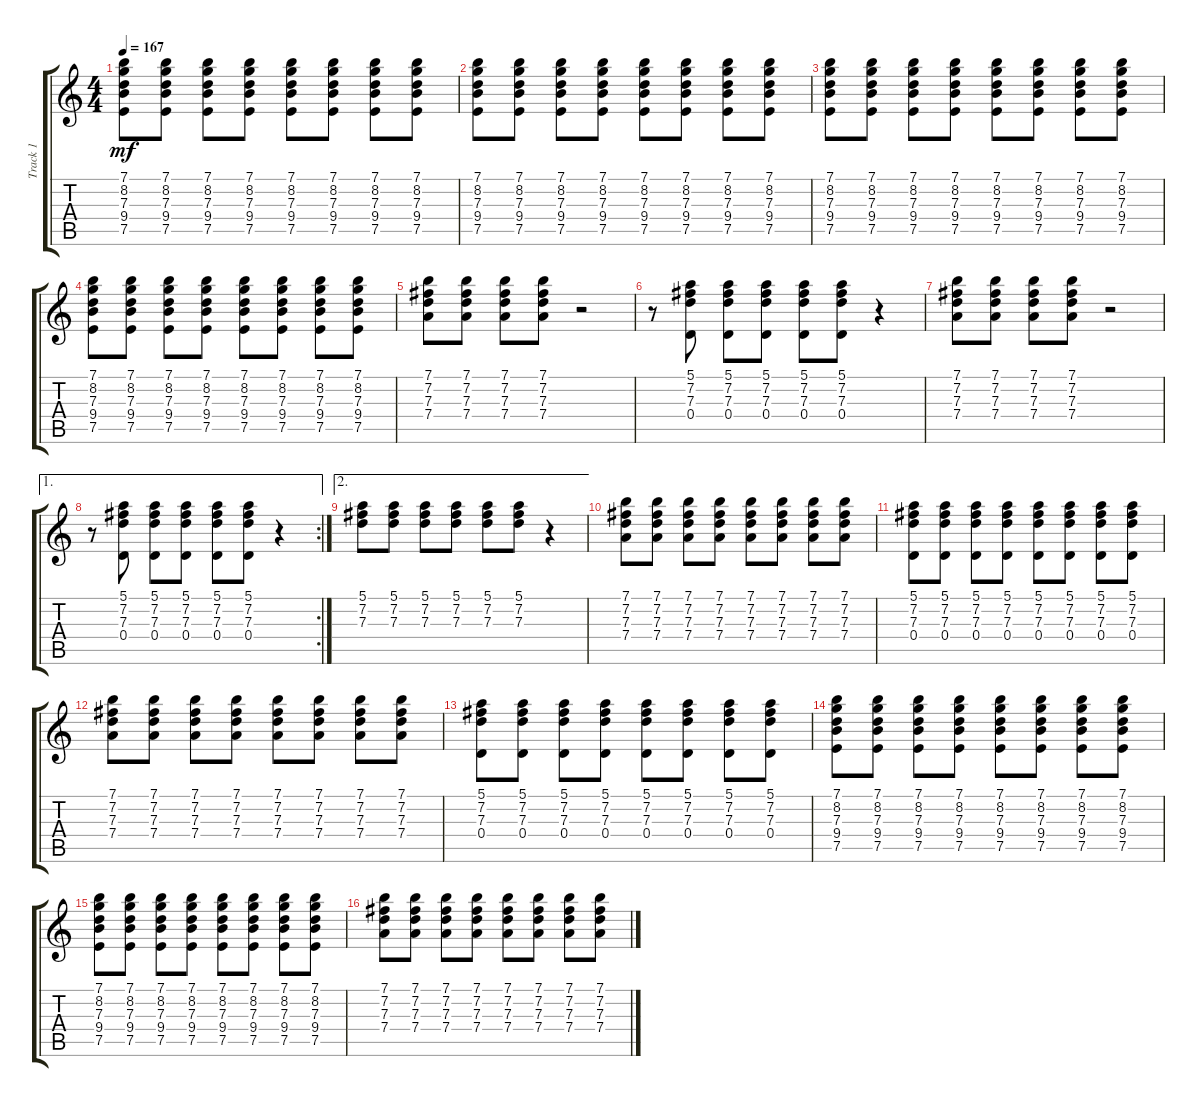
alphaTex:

\track ("Track 1" "Track 1") {instrument overdrivenguitar}
\staff {score tabs}
\tuning (E4 B3 G3 D3 A2 E2) {hide}
\ts (4 4)
\tempo 167
\clef g2
\ks c
(7.1 8.2 7.3 9.4 7.5).8{dy mf} (7.1 8.2 7.3 9.4 7.5).8 (7.1 8.2 7.3 9.4 7.5).8 (7.1 8.2 7.3 9.4 7.5).8 (7.1 8.2 7.3 9.4 7.5).8 (7.1 8.2 7.3 9.4 7.5).8 (7.1 8.2 7.3 9.4 7.5).8 (7.1 8.2 7.3 9.4 7.5).8 |
(7.1 8.2 7.3 9.4 7.5).8 (7.1 8.2 7.3 9.4 7.5).8 (7.1 8.2 7.3 9.4 7.5).8 (7.1 8.2 7.3 9.4 7.5).8 (7.1 8.2 7.3 9.4 7.5).8 (7.1 8.2 7.3 9.4 7.5).8 (7.1 8.2 7.3 9.4 7.5).8 (7.1 8.2 7.3 9.4 7.5).8 |
(7.1 8.2 7.3 9.4 7.5).8 (7.1 8.2 7.3 9.4 7.5).8 (7.1 8.2 7.3 9.4 7.5).8 (7.1 8.2 7.3 9.4 7.5).8 (7.1 8.2 7.3 9.4 7.5).8 (7.1 8.2 7.3 9.4 7.5).8 (7.1 8.2 7.3 9.4 7.5).8 (7.1 8.2 7.3 9.4 7.5).8 |
(7.1 8.2 7.3 9.4 7.5).8 (7.1 8.2 7.3 9.4 7.5).8 (7.1 8.2 7.3 9.4 7.5).8 (7.1 8.2 7.3 9.4 7.5).8 (7.1 8.2 7.3 9.4 7.5).8 (7.1 8.2 7.3 9.4 7.5).8 (7.1 8.2 7.3 9.4 7.5).8 (7.1 8.2 7.3 9.4 7.5).8 |
(7.1 7.2 7.3 7.4).8 (7.1 7.2 7.3 7.4).8 (7.1 7.2 7.3 7.4).8 (7.1 7.2 7.3 7.4).8 r.2 |
r.8 (5.1 7.2 7.3 0.4).8 (5.1 7.2 7.3 0.4).8 (5.1 7.2 7.3 0.4).8 (5.1 7.2 7.3 0.4).8 (5.1 7.2 7.3 0.4).8 r.4 |
(7.1 7.2 7.3 7.4).8 (7.1 7.2 7.3 7.4).8 (7.1 7.2 7.3 7.4).8 (7.1 7.2 7.3 7.4).8 r.2 |
\ae 1
\rc 2
r.8 (5.1 7.2 7.3 0.4).8 (5.1 7.2 7.3 0.4).8 (5.1 7.2 7.3 0.4).8 (5.1 7.2 7.3 0.4).8 (5.1 7.2 7.3 0.4).8 r.4 |
\ae 2
(5.1 7.2 7.3).8 (5.1 7.2 7.3).8 (5.1 7.2 7.3).8 (5.1 7.2 7.3).8 (5.1 7.2 7.3).8 (5.1 7.2 7.3).8 r.4 |
(7.1 7.2 7.3 7.4).8 (7.1 7.2 7.3 7.4).8 (7.1 7.2 7.3 7.4).8 (7.1 7.2 7.3 7.4).8 (7.1 7.2 7.3 7.4).8 (7.1 7.2 7.3 7.4).8 (7.1 7.2 7.3 7.4).8 (7.1 7.2 7.3 7.4).8 |
(5.1 7.2 7.3 0.4).8 (5.1 7.2 7.3 0.4).8 (5.1 7.2 7.3 0.4).8 (5.1 7.2 7.3 0.4).8 (5.1 7.2 7.3 0.4).8 (5.1 7.2 7.3 0.4).8 (5.1 7.2 7.3 0.4).8 (5.1 7.2 7.3 0.4).8 |
(7.1 7.2 7.3 7.4).8 (7.1 7.2 7.3 7.4).8 (7.1 7.2 7.3 7.4).8 (7.1 7.2 7.3 7.4).8 (7.1 7.2 7.3 7.4).8 (7.1 7.2 7.3 7.4).8 (7.1 7.2 7.3 7.4).8 (7.1 7.2 7.3 7.4).8 |
(5.1 7.2 7.3 0.4).8 (5.1 7.2 7.3 0.4).8 (5.1 7.2 7.3 0.4).8 (5.1 7.2 7.3 0.4).8 (5.1 7.2 7.3 0.4).8 (5.1 7.2 7.3 0.4).8 (5.1 7.2 7.3 0.4).8 (5.1 7.2 7.3 0.4).8 |
(7.1 8.2 7.3 9.4 7.5).8 (7.1 8.2 7.3 9.4 7.5).8 (7.1 8.2 7.3 9.4 7.5).8 (7.1 8.2 7.3 9.4 7.5).8 (7.1 8.2 7.3 9.4 7.5).8 (7.1 8.2 7.3 9.4 7.5).8 (7.1 8.2 7.3 9.4 7.5).8 (7.1 8.2 7.3 9.4 7.5).8 |
(7.1 8.2 7.3 9.4 7.5).8 (7.1 8.2 7.3 9.4 7.5).8 (7.1 8.2 7.3 9.4 7.5).8 (7.1 8.2 7.3 9.4 7.5).8 (7.1 8.2 7.3 9.4 7.5).8 (7.1 8.2 7.3 9.4 7.5).8 (7.1 8.2 7.3 9.4 7.5).8 (7.1 8.2 7.3 9.4 7.5).8 |
(7.1 7.2 7.3 7.4).8 (7.1 7.2 7.3 7.4).8 (7.1 7.2 7.3 7.4).8 (7.1 7.2 7.3 7.4).8 (7.1 7.2 7.3 7.4).8 (7.1 7.2 7.3 7.4).8 (7.1 7.2 7.3 7.4).8 (7.1 7.2 7.3 7.4).8
